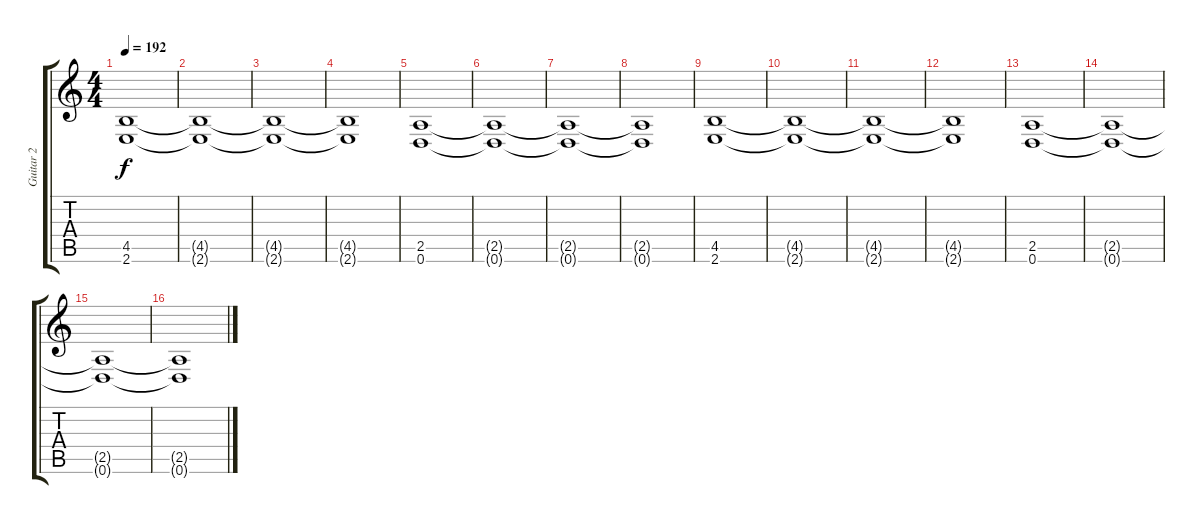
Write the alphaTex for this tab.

\track ("Guitar 2" "Guitar 2") {instrument distortionguitar}
\staff {score tabs}
\tuning (D4 A3 F3 C3 G2 D2) {hide}
\ts (4 4)
\tempo 192
\clef g2
\ks c
(4.5 2.6).1{dy f} |
(4.5{t} 2.6{t}).1 |
(4.5{t} 2.6{t}).1 |
(4.5{t} 2.6{t}).1 |
(2.5 0.6).1 |
(2.5{t} 0.6{t}).1 |
(2.5{t} 0.6{t}).1 |
(2.5{t} 0.6{t}).1 |
(4.5 2.6).1 |
(4.5{t} 2.6{t}).1 |
(4.5{t} 2.6{t}).1 |
(4.5{t} 2.6{t}).1 |
(2.5 0.6).1 |
(2.5{t} 0.6{t}).1 |
(2.5{t} 0.6{t}).1 |
(2.5{t} 0.6{t}).1
